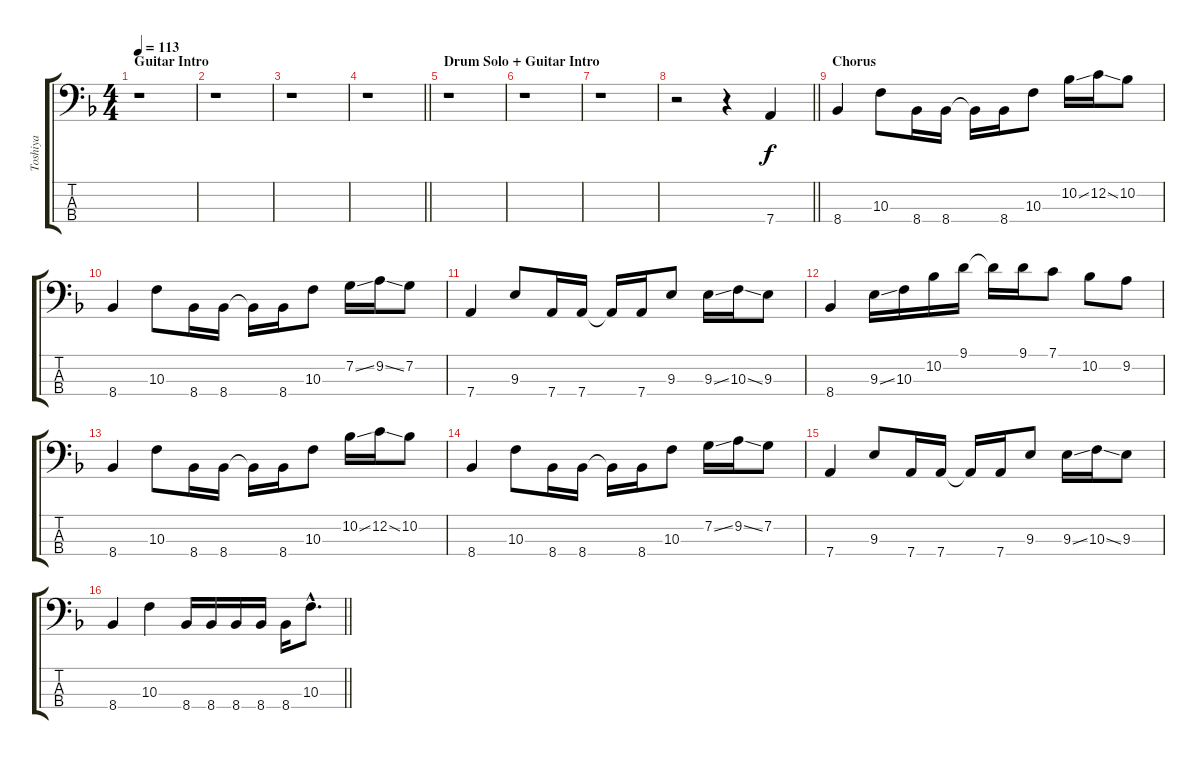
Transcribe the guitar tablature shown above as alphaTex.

\track ("Toshiya" "Toshiya") {instrument electricbasspick}
\staff {score tabs}
\tuning (F2 C2 G1 D1) {hide}
\ts (4 4)
\section ("" "Guitar Intro")
\tempo 113
\clef f4
\ks f
r.1{dy f instrument electricbasspick} |
r.1 |
r.1 |
\barLineRight lightlight
r.1 |
\section ("" "Drum Solo + Guitar Intro")
r.1 |
r.1 |
r.1 |
\barLineRight lightlight
r.2 r.4 7.4.4 |
\section ("" "Chorus")
8.4.4 10.3.8 8.4.16 8.4.16 8.4{t}.16 8.4.16 10.3.8 10.2{ss}.16 12.2{ss}.16 10.2.8 |
8.4.4 10.3.8 8.4.16 8.4.16 8.4{t}.16 8.4.16 10.3.8 7.2{ss}.16 9.2{ss}.16 7.2.8 |
7.4.4 9.3.8 7.4.16 7.4.16 7.4{t}.16 7.4.16 9.3.8 9.3{ss}.16 10.3{ss}.16 9.3.8 |
8.4.4 9.3{ss}.16 10.3.16 10.2.16 9.1.16 9.1{t}.16 9.1.16 7.1.8 10.2.8 9.2.8 |
8.4.4 10.3.8 8.4.16 8.4.16 8.4{t}.16 8.4.16 10.3.8 10.2{ss}.16 12.2{ss}.16 10.2.8 |
8.4.4 10.3.8 8.4.16 8.4.16 8.4{t}.16 8.4.16 10.3.8 7.2{ss}.16 9.2{ss}.16 7.2.8 |
7.4.4 9.3.8 7.4.16 7.4.16 7.4{t}.16 7.4.16 9.3.8 9.3{ss}.16 10.3{ss}.16 9.3.8 |
\barLineRight lightlight
8.4.4 10.3.4 8.4.16 8.4.16 8.4.16 8.4.16 8.4.16 10.3{hac}.8{d}
